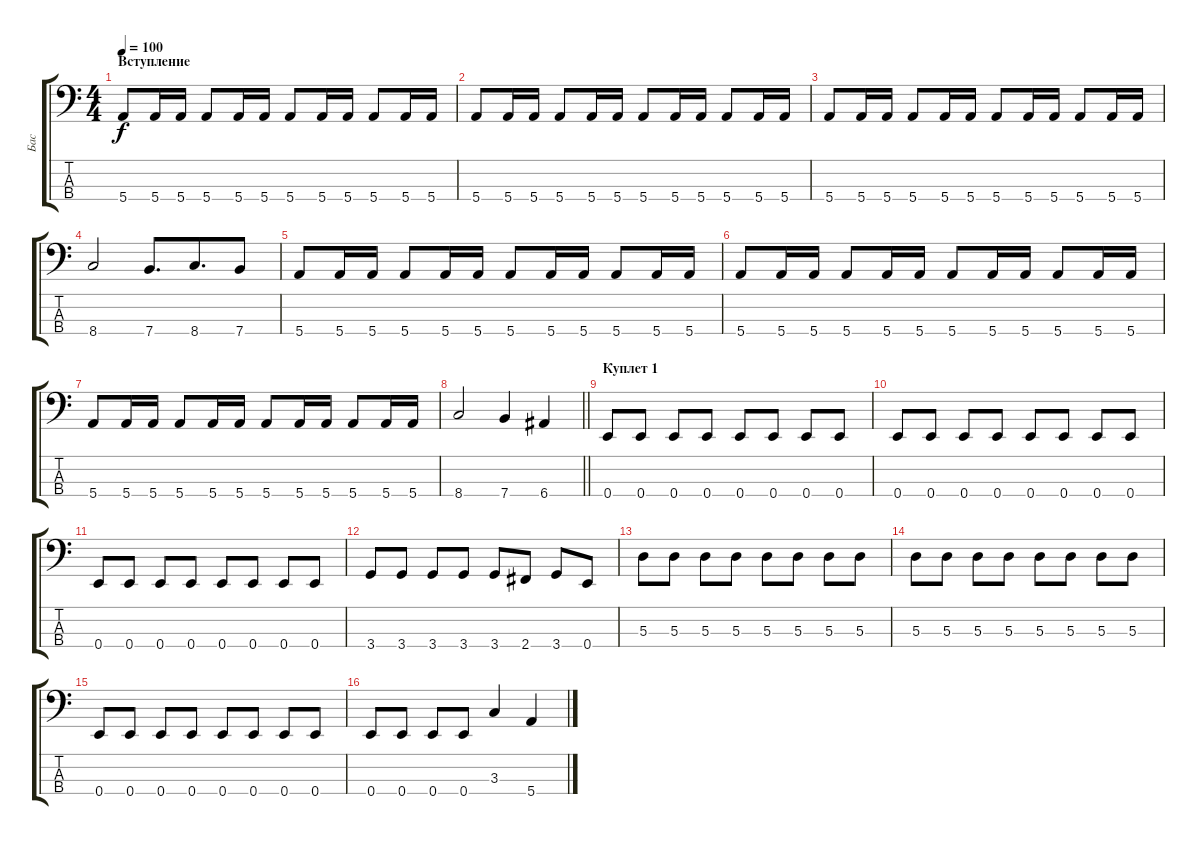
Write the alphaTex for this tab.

\track ("Бас" "Бас") {instrument electricbasspick}
\staff {score tabs}
\tuning (G2 D2 A1 E1) {hide}
\ts (4 4)
\section ("" "Вступление")
\tempo 100
\clef f4
\ks c
5.4.8{dy f instrument electricbasspick} 5.4.16 5.4.16 5.4.8 5.4.16 5.4.16 5.4.8 5.4.16 5.4.16 5.4.8 5.4.16 5.4.16 |
5.4.8 5.4.16 5.4.16 5.4.8 5.4.16 5.4.16 5.4.8 5.4.16 5.4.16 5.4.8 5.4.16 5.4.16 |
5.4.8 5.4.16 5.4.16 5.4.8 5.4.16 5.4.16 5.4.8 5.4.16 5.4.16 5.4.8 5.4.16 5.4.16 |
8.4.2 7.4.8{d} 8.4.8{d beam merge} 7.4.8 |
5.4.8 5.4.16 5.4.16 5.4.8 5.4.16 5.4.16 5.4.8 5.4.16 5.4.16 5.4.8 5.4.16 5.4.16 |
5.4.8 5.4.16 5.4.16 5.4.8 5.4.16 5.4.16 5.4.8 5.4.16 5.4.16 5.4.8 5.4.16 5.4.16 |
5.4.8 5.4.16 5.4.16 5.4.8 5.4.16 5.4.16 5.4.8 5.4.16 5.4.16 5.4.8 5.4.16 5.4.16 |
\barLineRight lightlight
8.4.2 7.4.4 6.4.4 |
\section ("" "Куплет 1")
0.4.8 0.4.8 0.4.8 0.4.8 0.4.8 0.4.8 0.4.8 0.4.8 |
0.4.8 0.4.8 0.4.8 0.4.8 0.4.8 0.4.8 0.4.8 0.4.8 |
0.4.8 0.4.8 0.4.8 0.4.8 0.4.8 0.4.8 0.4.8 0.4.8 |
3.4.8 3.4.8 3.4.8 3.4.8 3.4.8 2.4.8 3.4.8 0.4.8 |
5.3.8 5.3.8 5.3.8 5.3.8 5.3.8 5.3.8 5.3.8 5.3.8 |
5.3.8 5.3.8 5.3.8 5.3.8 5.3.8 5.3.8 5.3.8 5.3.8 |
0.4.8 0.4.8 0.4.8 0.4.8 0.4.8 0.4.8 0.4.8 0.4.8 |
0.4.8 0.4.8 0.4.8 0.4.8 3.3.4 5.4.4
